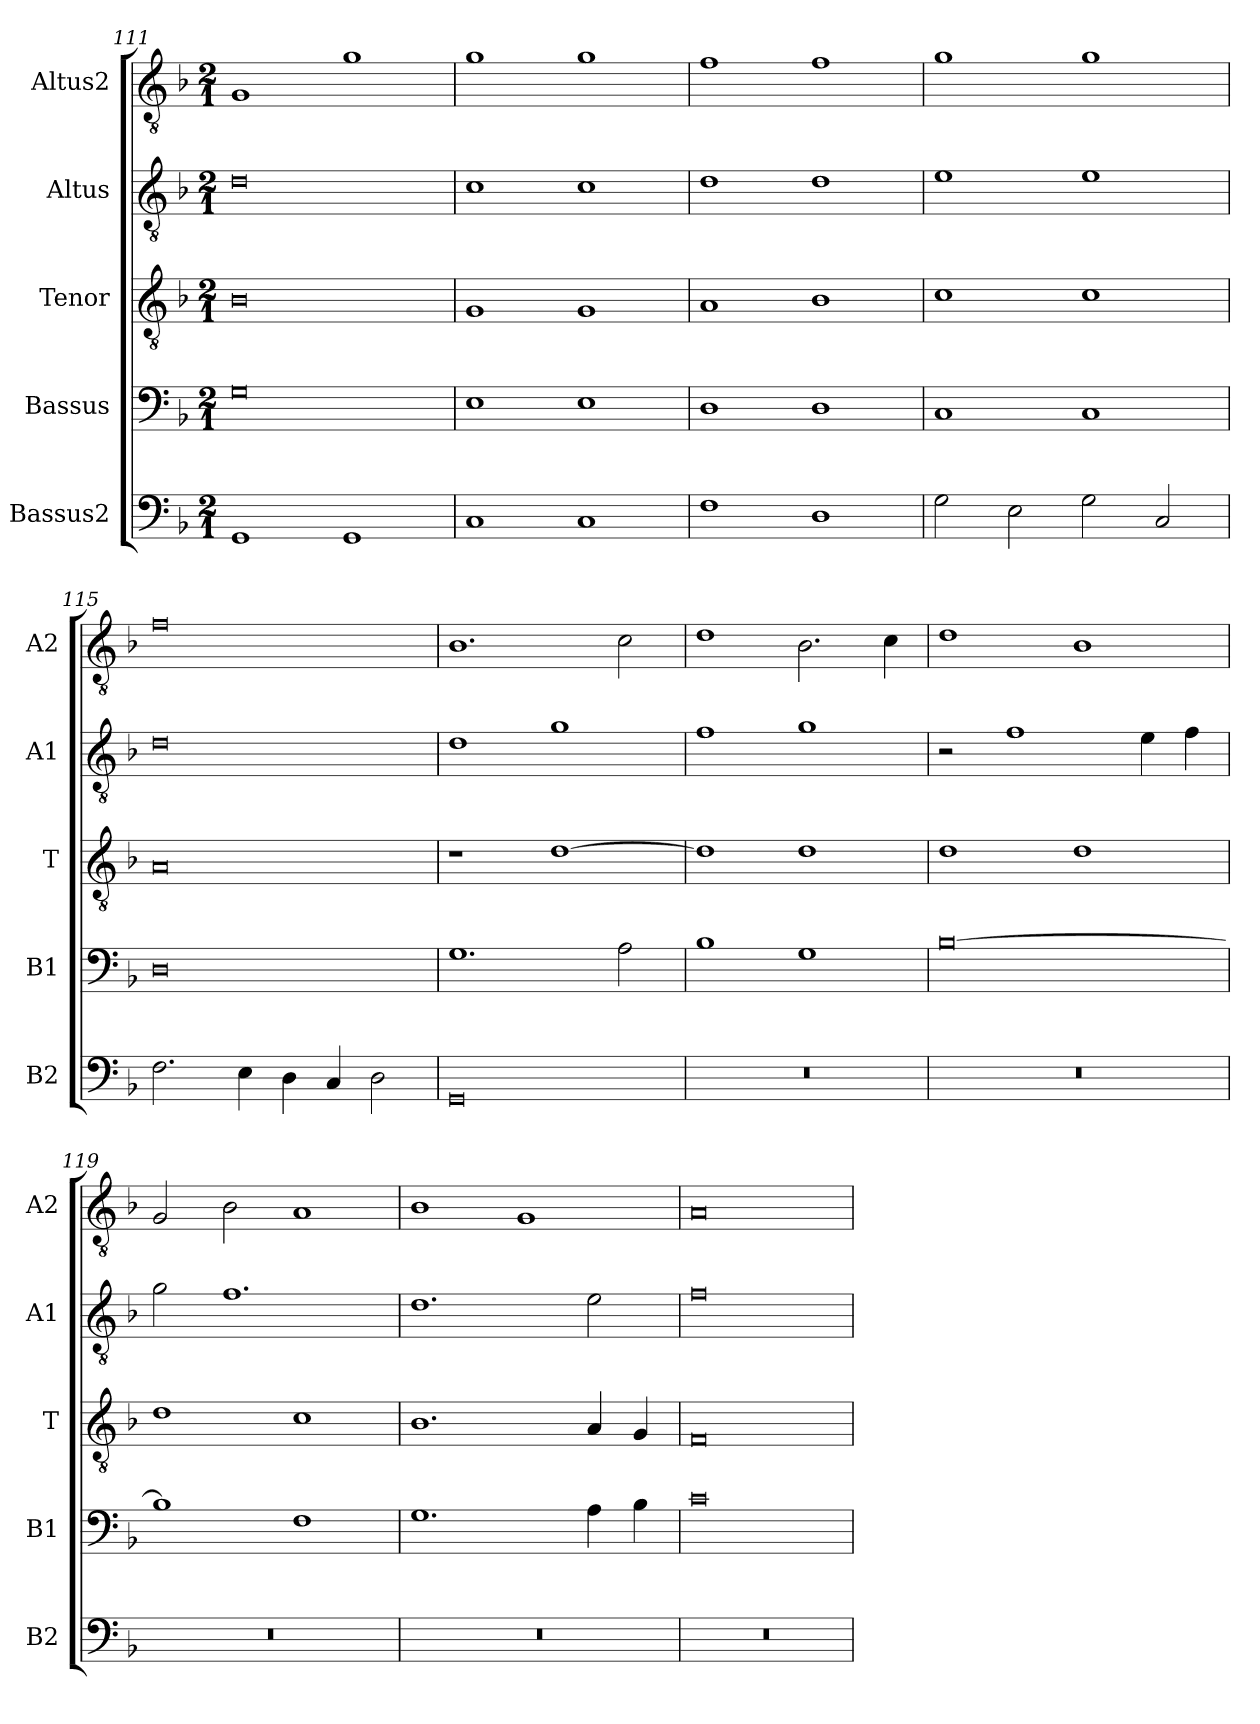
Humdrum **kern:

**kern	**kern	**kern	**kern	**kern
*part5	*part4	*part3	*part2	*part1
*staff5	*staff4	*staff3	*staff2	*staff1
*I"Bassus2	*I"Bassus	*I"Tenor	*I"Altus	*I"Altus2
*I'B2	*I'B1	*I'T	*I'A1	*I'A2
*clefF4	*clefF4	*clefGv2	*clefGv2	*clefGv2
*k[b-]	*k[b-]	*k[b-]	*k[b-]	*k[b-]
*M2/1	*M2/1	*M2/1	*M2/1	*M2/1
=111	=111	=111	=111	=111
1GG	0G	0B-	0d	1G
1GG	.	.	.	1g
=112	=112	=112	=112	=112
1C	1E	1G	1c	1g
1C	1E	1G	1c	1g
=113	=113	=113	=113	=113
1F	1D	1A	1d	1f
1D	1D	1B-	1d	1f
=114	=114	=114	=114	=114
2G\	1C	1c	1e	1g
2E\	.	.	.	.
2G\	1C	1c	1e	1g
2C/	.	.	.	.
=115	=115	=115	=115	=115
2.F\	0D	0A	0d	0f
4E\	.	.	.	.
4D\	.	.	.	.
4C/	.	.	.	.
2D\	.	.	.	.
=116	=116	=116	=116	=116
0GG	1.G	1r	1d	1.B-
.	.	[1d	1g	.
.	2A\	.	.	2c\
=117	=117	=117	=117	=117
0r	1B-	1d]	1f	1d
.	1G	1d	1g	2.B-\
.	.	.	.	4c\
=118	=118	=118	=118	=118
0r	[0B-	1d	2r	1d
.	.	.	1f	.
.	.	1d	.	1B-
.	.	.	4e\	.
.	.	.	4f\	.
=119	=119	=119	=119	=119
0r	1B-]	1d	2g\	2G/
.	.	.	1.f	2B-\
.	1F	1c	.	1A
=120	=120	=120	=120	=120
0r	1.G	1.B-	1.d	1B-
.	.	.	.	1G
.	4A\	4A/	2e\	.
.	4B-\	4G/	.	.
=121	=121	=121	=121	=121
0r	0c	0F	0f	0A
=	=	=	=	=
*-	*-	*-	*-	*-
